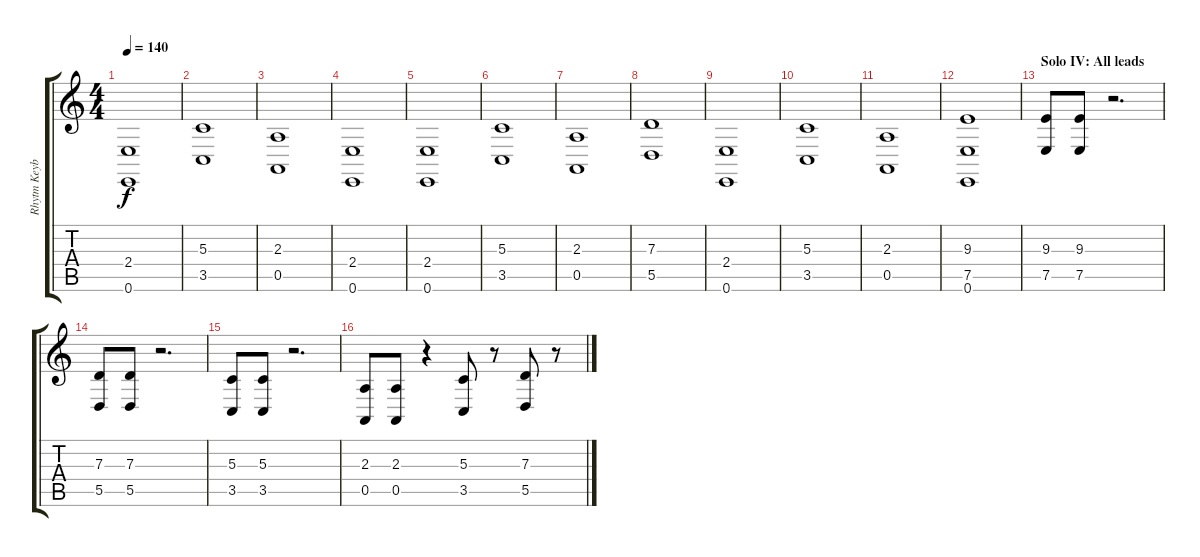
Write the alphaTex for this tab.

\track ("Rhytm Keyboards" "Rhytm Keyb") {instrument timpani}
\staff {score tabs}
\tuning (E4 B3 G3 D3 A2 E2) {hide}
\ts (4 4)
\tempo 140
\clef g2
\ks c
(2.4 0.6).1{dy f instrument stringensemble1} |
(5.3 3.5).1 |
(2.3 0.5).1 |
(2.4 0.6).1 |
(2.4 0.6).1{instrument stringensemble1} |
(5.3 3.5).1 |
(2.3 0.5).1 |
(7.3 5.5).1 |
(2.4 0.6).1{instrument stringensemble1} |
(5.3 3.5).1 |
(2.3 0.5).1 |
(9.3 7.5 0.6).1 |
\section ("" "Solo IV: All leads")
(9.3 7.5).8{instrument timpani} (9.3 7.5).8 r.2{d} |
(7.3 5.5).8 (7.3 5.5).8 r.2{d} |
(5.3 3.5).8 (5.3 3.5).8 r.2{d} |
(2.3 0.5).8 (2.3 0.5).8 r.4 (5.3 3.5).8 r.8 (7.3 5.5).8 r.8
